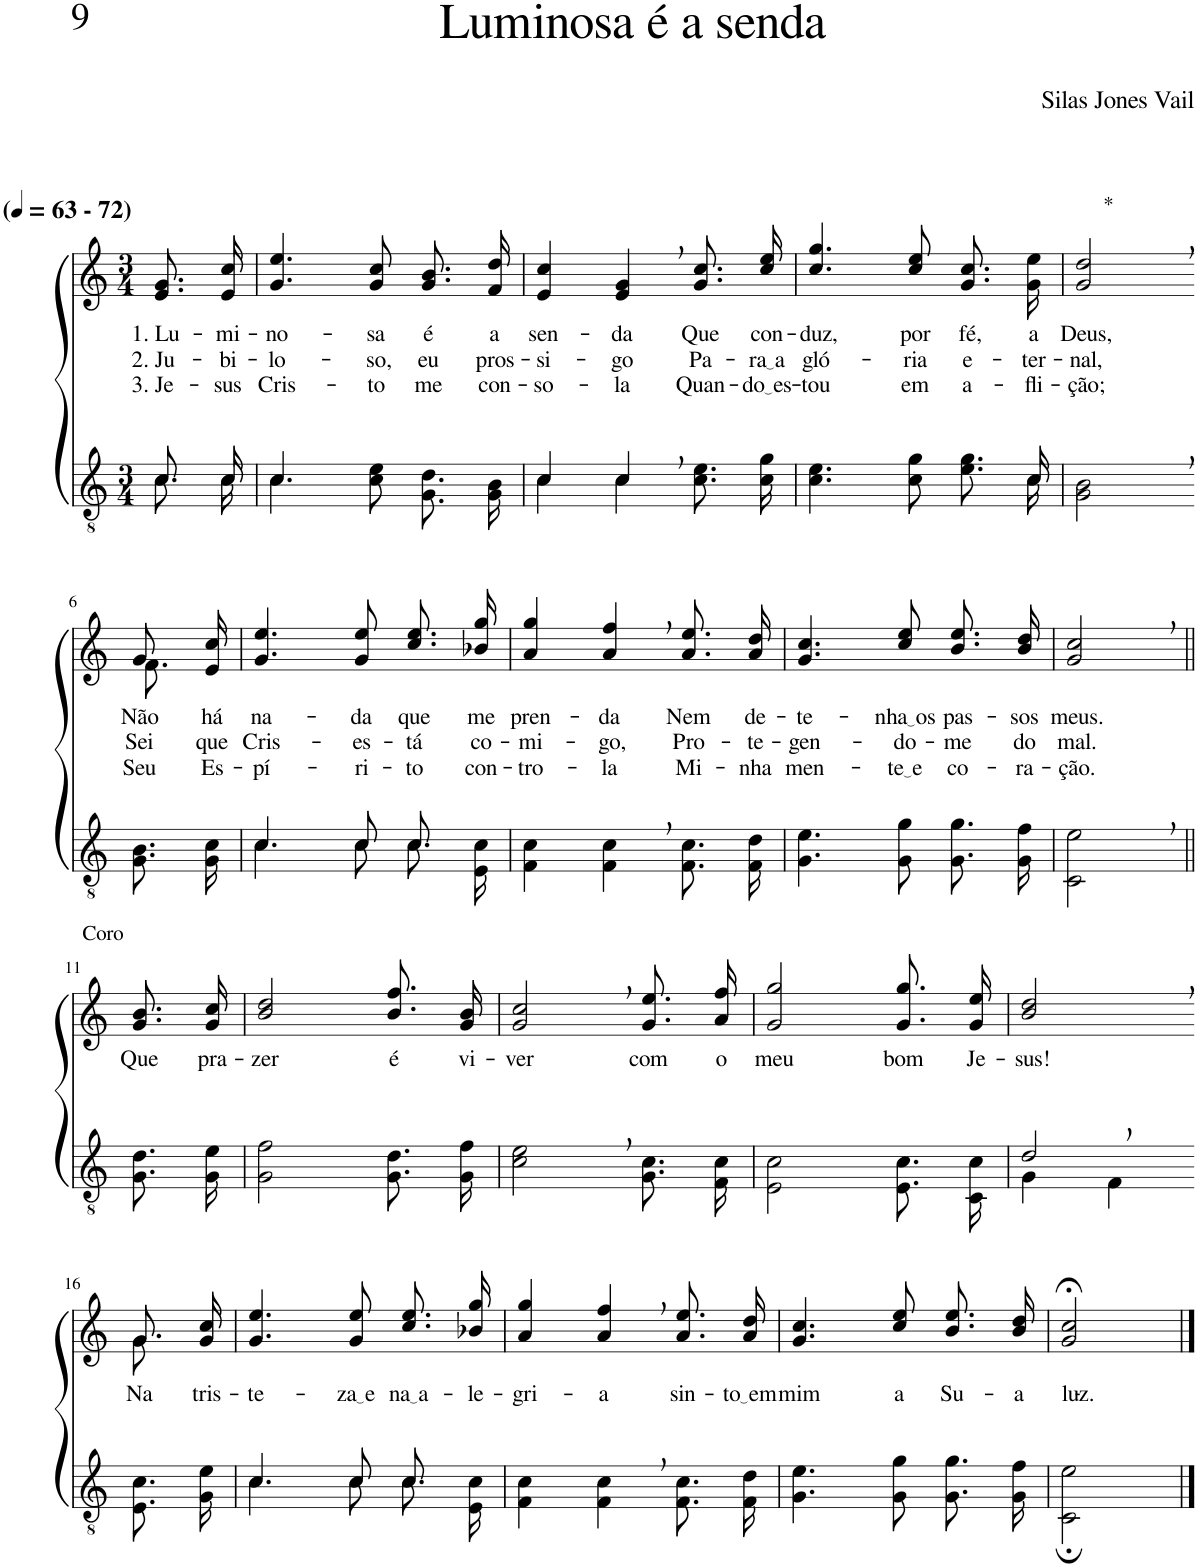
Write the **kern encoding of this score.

**kern	**kern	**text	**text	**text
*part2	*part1	*part1	*part1	*part1
*staff2	*staff1	*staff1	*staff1	*staff1
*I"Parte III e IV	*I"Parte I e II	*	*	*
*clefGv2	*clefG2	*	*	*
*Trd3c5	*Trd3c5	*	*	*
*k[]	*k[]	*	*	*
*M3/4	*M3/4	*	*	*
*MM63	*MM63	*	*	*
=1	=1	=1	=1	=1
*^	*	*	*	*
!	!	!LO:TX:a:B:t=(	!	!	!
!	!	!LO:TX:a:B:t=- 72)	!	!	!
!	!	!	!LO:LY:b	!LO:LY:b	!LO:LY:b
8.c/L	8.c\L	8.e/ 8.g/L	1. Lu-	2. Ju-	3. Je-
!	!	!	!LO:LY:b	!LO:LY:b	!LO:LY:b
16c/Jk	16c\Jk	16e/ 16cc/Jk	-mi-	-bi-	-sus
=2	=2	=2	=2	=2	=2
!	!	!	!LO:LY:b	!LO:LY:b	!LO:LY:b
4.c/	4.c\	4.g/ 4.ee/	-no-	-lo-	Cris-
!	!	!	!LO:LY:b	!LO:LY:b	!LO:LY:b
4.ryy	8c\ 8e\	8g/ 8cc/	-sa	-so,	-to
!	!	!	!LO:LY:b	!LO:LY:b	!LO:LY:b
.	8.G/ 8.d/L	8.g\ 8.b\L	é	eu	me
!	!	!	!LO:LY:b	!LO:LY:b	!LO:LY:b
.	16G/ 16B/Jk	16f\ 16dd\Jk	a	pros-	con-
=3	=3	=3	=3	=3	=3
!	!	!	!LO:LY:b	!LO:LY:b	!LO:LY:b
4c\	4c/	4e/ 4cc/	sen-	-si-	-so-
!	!	!	!LO:LY:b	!LO:LY:b	!LO:LY:b
4c,\	4c/	4e/, 4g/,	-da	-go	-la
!	!	!	!LO:LY:b	!LO:LY:b	!LO:LY:b
8.c\ 8.e\L	4ryy	8.g\ 8.cc\L	Que	Pa-	Quan-
!	!	!	!LO:LY:b	!LO:LY:b	!LO:LY:b
16c\ 16g\Jk	.	16cc\ 16ee\Jk	con-	ra a	do es
=4	=4	=4	=4	=4	=4
!	!	!	!LO:LY:b	!LO:LY:b	!LO:LY:b
4.c\ 4.e\	8.ryy	4.cc/ 4.gg/	-duz,	gló-	-tou
!	!	!	!LO:LY:b	!LO:LY:b	!LO:LY:b
*v	*v	*	*	*	*
8c\ 8g\	8cc/ 8ee/	por	-ria	em
!	!	!LO:LY:b	!LO:LY:b	!LO:LY:b
8.e\ 8.g\L	8.g\ 8.cc\L	fé,	e-	a-
*^	*	*	*	*
!	!	!	!LO:LY:b	!LO:LY:b	!LO:LY:b
16c\Jk	16c/	16g\ 16ee\Jk	a	-ter-	-fli-
=5	=5	=5	=5	=5	=5
!	!	!LO:TX:a:t=*	!	!	!
!	!	!	!LO:LY:b	!LO:LY:b	!LO:LY:b
*v	*v	*	*	*	*
2G\, 2B\,	2g/, 2dd/,	Deus,	-nal,	-ção;
!!LO:LB:g=z
=6-	=6-	=6-	=6-	=6-
!	!	!LO:LY:b	!LO:LY:b	!LO:LY:b
*	*^	*	*	*
8.G/ 8.B/L	8.f/L	8g/	Não	Sei	Seu
.	.	8ryy	.	.	.
!	!	!	!LO:LY:b	!LO:LY:b	!LO:LY:b
16G/ 16c/Jk	16e/ 16cc/Jk	.	há	que	Es-
*	*v	*v	*	*	*
=7	=7	=7	=7	=7
*^	*	*	*	*
!	!	!	!LO:LY:b	!LO:LY:b	!LO:LY:b
4.c/	4.c\	4.g/ 4.ee/	na-	Cris-	-pí-
!	!	!	!LO:LY:b	!LO:LY:b	!LO:LY:b
8c/	8c\	8g/ 8ee/	-da	-es-	-ri-
!	!	!	!LO:LY:b	!LO:LY:b	!LO:LY:b
8.c\L	8.c\J	8.cc\ 8.ee\L	que	-tá	-to
!	!	!	!LO:LY:b	!LO:LY:b	!LO:LY:b
16E\ 16c\Jk	16ryy	16b-X\ 16gg\Jk	me	co-	con-
=8	=8	=8	=8	=8	=8
!	!	!	!LO:LY:b	!LO:LY:b	!LO:LY:b
*v	*v	*	*	*	*
4F\ 4c\	4a/ 4gg/	pren-	-mi-	-tro-
!	!	!LO:LY:b	!LO:LY:b	!LO:LY:b
4F\, 4c\,	4a/, 4ff/,	-da	-go,	-la
!	!	!LO:LY:b	!LO:LY:b	!LO:LY:b
8.F/ 8.c/L	8.a\ 8.ee\L	Nem	Pro-	Mi-
!	!	!LO:LY:b	!LO:LY:b	!LO:LY:b
16F/ 16d/Jk	16a\ 16dd\Jk	de-	-te-	-nha
=9	=9	=9	=9	=9
!	!	!LO:LY:b	!LO:LY:b	!LO:LY:b
4.G\ 4.e\	4.g/ 4.cc/	-te-	-gen-	men-
!	!	!LO:LY:b	!LO:LY:b	!LO:LY:b
8G\ 8g\	8cc/ 8ee/	nha os	-do-	te e
!	!	!LO:LY:b	!LO:LY:b	!LO:LY:b
8.G\ 8.g\L	8.b\ 8.ee\L	pas-	-me	co-
!	!	!LO:LY:b	!LO:LY:b	!LO:LY:b
16G\ 16f\Jk	16b\ 16dd\Jk	-sos	do	-ra-
=10	=10	=10	=10	=10
!	!	!LO:LY:b	!LO:LY:b	!LO:LY:b
2C\, 2e\,	2g/, 2cc/,	meus.	mal.	-ção.
!!LO:LB:g=z
=11||	=11||	=11||	=11||	=11||
!	!LO:TX:a:t=Coro	!	!	!
!	!	!LO:LY:b	!	!
8.G\ 8.d\L	8.g/ 8.b/L	Que	.	.
!	!	!LO:LY:b	!	!
16G\ 16e\Jk	16g/ 16cc/Jk	pra-	.	.
=12	=12	=12	=12	=12
!	!	!LO:LY:b	!	!
2G\ 2f\	2b/ 2dd/	-zer	.	.
!	!	!LO:LY:b	!	!
8.G\ 8.d\L	8.b\ 8.ff\L	é	.	.
!	!	!LO:LY:b	!	!
16G\ 16f\Jk	16g\ 16b\Jk	vi-	.	.
=13	=13	=13	=13	=13
!	!	!LO:LY:b	!	!
2c\, 2e\,	2g/, 2cc/,	-ver	.	.
!	!	!LO:LY:b	!	!
8.G/ 8.c/L	8.g\ 8.ee\L	com	.	.
!	!	!LO:LY:b	!	!
16F/ 16c/Jk	16a\ 16ff\Jk	o	.	.
=14	=14	=14	=14	=14
!	!	!LO:LY:b	!	!
2E\ 2c\	2g/ 2gg/	meu	.	.
!	!	!LO:LY:b	!	!
8.E/ 8.c/L	8.g\ 8.gg\L	bom	.	.
!	!	!LO:LY:b	!	!
16C/ 16c/Jk	16g\ 16ee\Jk	Je-	.	.
=15	=15	=15	=15	=15
*^	*	*	*	*
!	!	!	!LO:LY:b	!	!
2d,/	4G\	2b/, 2dd/,	-sus!	.	.
.	4F\	.	.	.	.
!!LO:LB:g=z
=16-	=16-	=16-	=16-	=16-	=16-
*	*	*^	*	*	*
!	!	!	!	!LO:LY:b	!	!
*v	*v	*	*	*	*	*
8.E/ 8.c/L	8.g/L	8.g\	Na	.	.
!	!	!	!LO:LY:b	!	!
16G/ 16e/Jk	16g/ 16cc/Jk	16ryy	tris-	.	.
=17	=17	=17	=17	=17	=17
*^	*	*	*	*	*
!	!	!	!	!LO:LY:b	!	!
*	*	*v	*v	*	*	*
4.c/	4.c\	4.g/ 4.ee/	-te-	.	.
!	!	!	!LO:LY:b	!	!
8c/	8c\	8g/ 8ee/	za e	.	.
!	!	!	!LO:LY:b	!	!
8.c/	8.c\L	8.cc\ 8.ee\L	na a	.	.
!	!	!	!LO:LY:b	!	!
16ryy	16E\ 16c\Jk	16b-X\ 16gg\Jk	-le-	.	.
=18	=18	=18	=18	=18	=18
!	!	!	!LO:LY:b	!	!
*v	*v	*	*	*	*
4F\ 4c\	4a/ 4gg/	-gri-	.	.
!	!	!LO:LY:b	!	!
4F\, 4c\,	4a/, 4ff/,	-a	.	.
!	!	!LO:LY:b	!	!
8.F/ 8.c/L	8.a\ 8.ee\L	sin-	.	.
!	!	!LO:LY:b	!	!
16F/ 16d/Jk	16a\ 16dd\Jk	to em	.	.
=19	=19	=19	=19	=19
!	!	!LO:LY:b	!	!
4.G\ 4.e\	4.g/ 4.cc/	mim	.	.
!	!	!LO:LY:b	!	!
8G\ 8g\	8cc/ 8ee/	a	.	.
!	!	!LO:LY:b	!	!
8.G\ 8.g\L	8.b\ 8.ee\L	Su-	.	.
!	!	!LO:LY:b	!	!
16G\ 16f\Jk	16b\ 16dd\Jk	-a	.	.
=20	=20	=20	=20	=20
!	!	!LO:LY:b	!	!
2C\; 2e\;	2g/;< 2cc/;<	luz.-	.	.
==	==	==	==	==
*-	*-	*-	*-	*-
